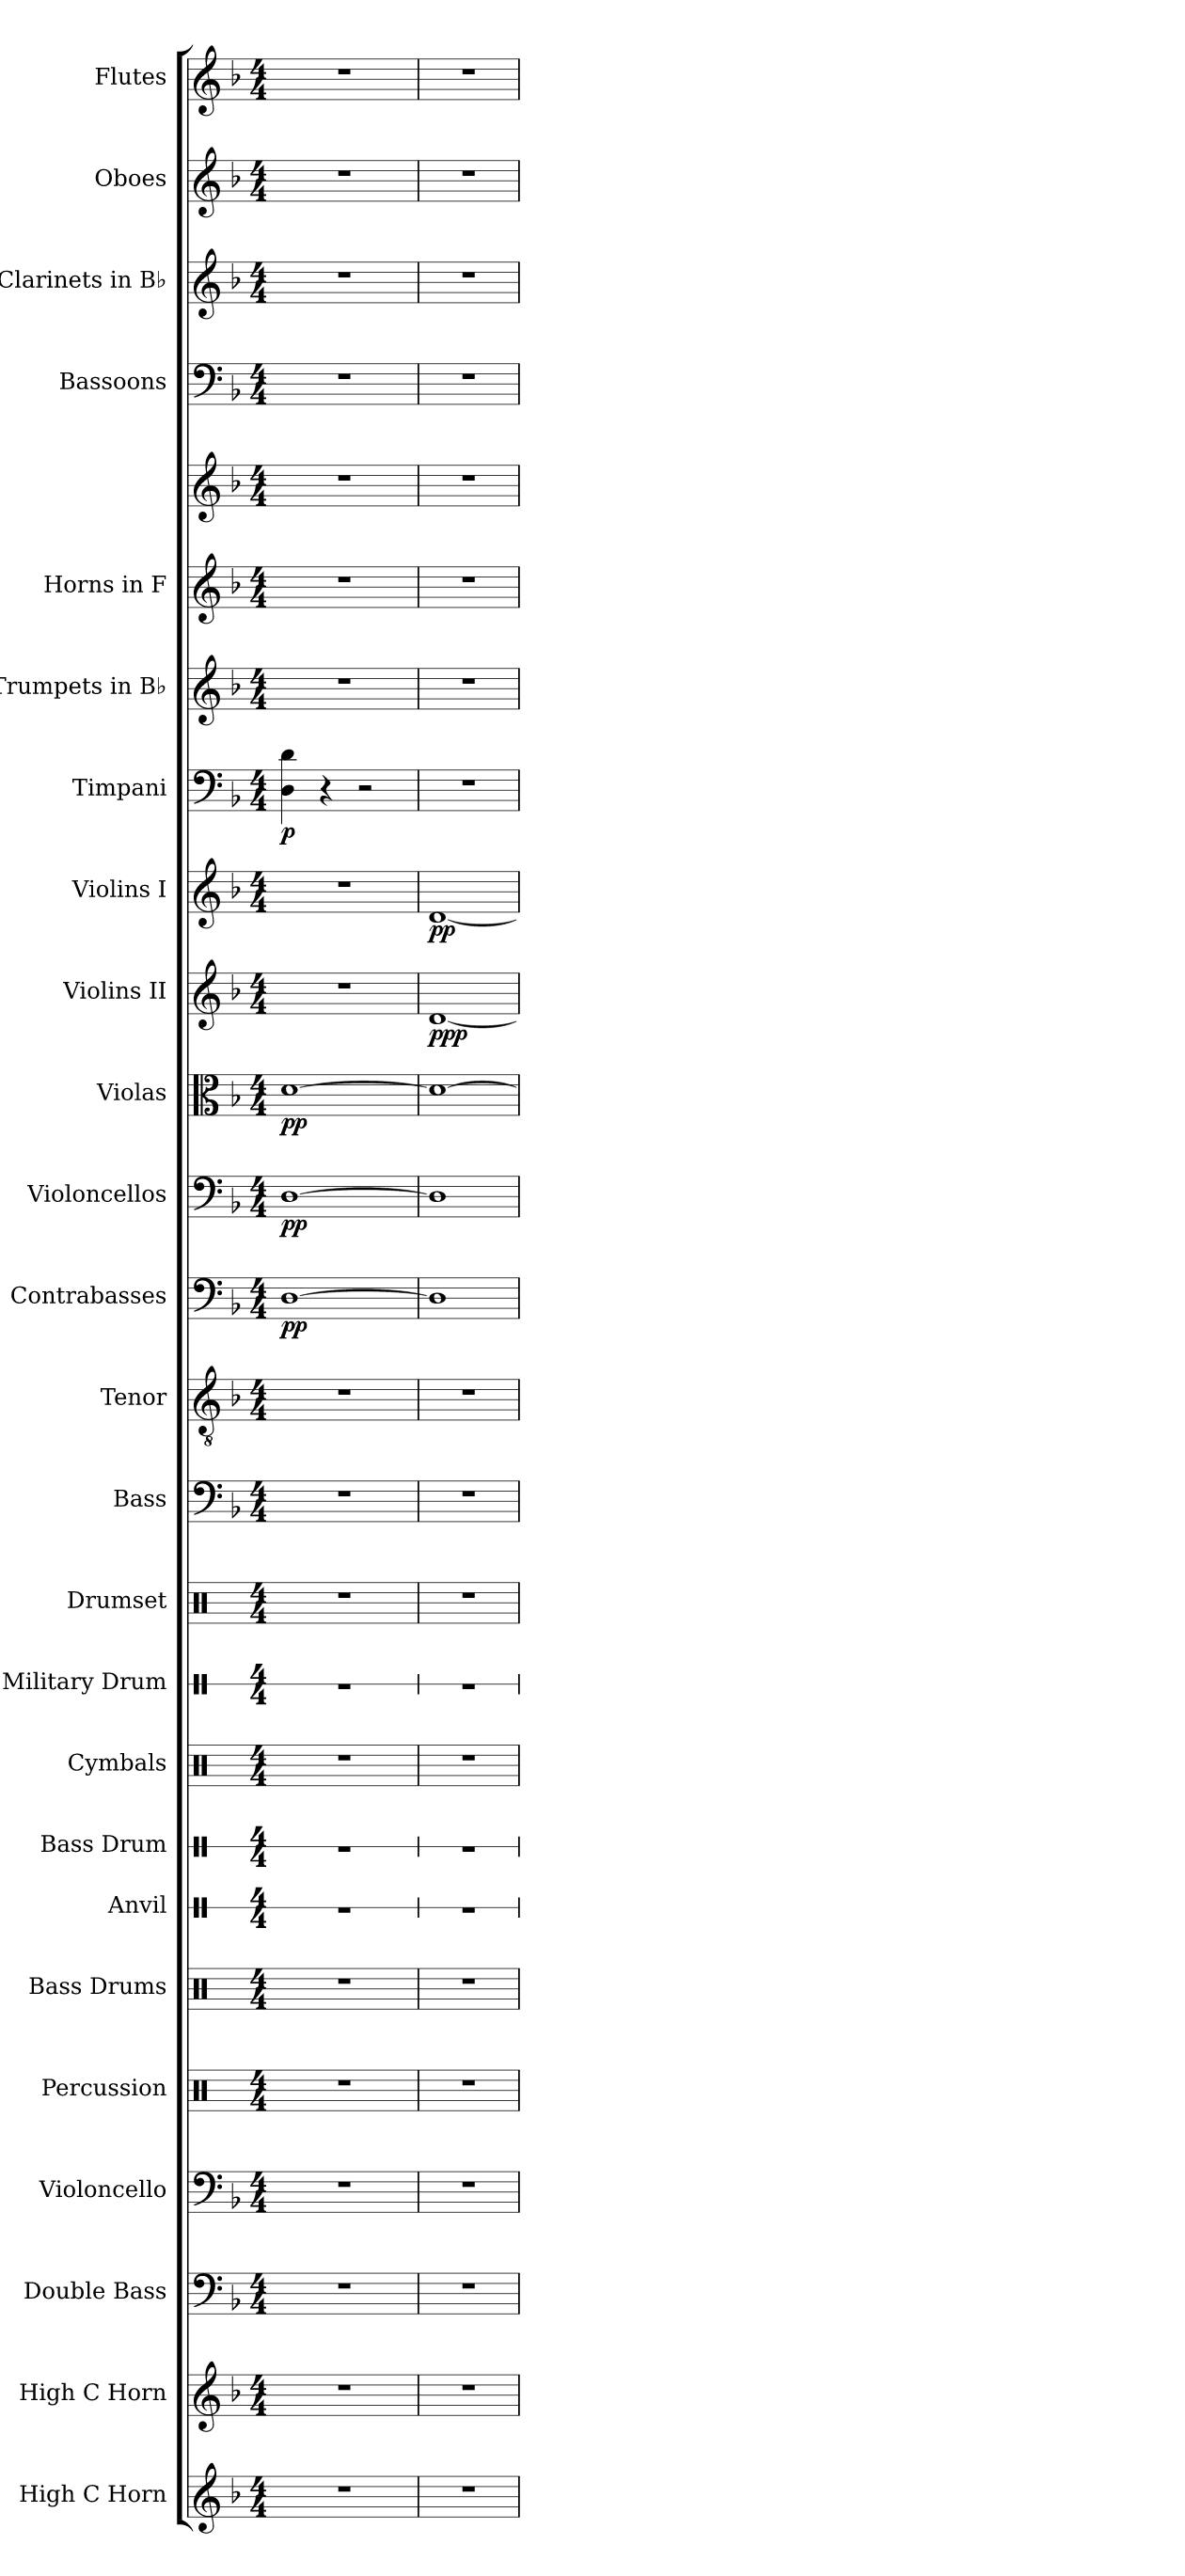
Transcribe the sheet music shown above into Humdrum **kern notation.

**kern	**kern	**kern	**kern	**kern	**kern	**kern	**kern	**kern	**kern	**kern	**kern	**kern	**kern	**dynam	**kern	**dynam	**kern	**dynam	**kern	**dynam	**kern	**dynam	**kern	**dynam	**kern	**kern	**kern	**kern	**kern	**kern	**kern
*part25	*part24	*part23	*part22	*part21	*part20	*part19	*part18	*part17	*part16	*part15	*part14	*part13	*part12	*part12	*part11	*part11	*part10	*part10	*part9	*part9	*part8	*part8	*part7	*part7	*part6	*part5	*part5	*part4	*part3	*part2	*part1
*staff26	*staff25	*staff24	*staff23	*staff22	*staff21	*staff20	*staff19	*staff18	*staff17	*staff16	*staff15	*staff14	*staff13	*staff13	*staff12	*staff12	*staff11	*staff11	*staff10	*staff10	*staff9	*staff9	*staff8	*staff8	*staff7	*staff6	*staff5	*staff4	*staff3	*staff2	*staff1
*I"High C Horn	*I"High C Horn	*I"Double Bass	*I"Violoncello	*I"Percussion	*I"Bass Drums	*I"Anvil	*I"Bass Drum	*I"Cymbals	*I"Military Drum	*I"Drumset	*I"Bass	*I"Tenor	*I"Contrabasses	*	*I"Violoncellos	*	*I"Violas	*	*I"Violins II	*	*I"Violins I	*	*I"Timpani	*	*I"Trumpets in B♭	*I"Horns in F	*	*I"Bassoons	*I"Clarinets in B♭	*I"Oboes	*I"Flutes
*I'H. C Hn.	*I'H. C Hn.	*I'Db.	*I'Vc.	*I'Perc.	*I'B.D.	*I'Anv.	*I'B. Dr.	*I'Cym.	*I'Mil. Dr.	*I'Drs.	*I'B.	*I'T.	*I'Cb.	*	*I'Vc.	*	*I'Vla.	*	*I'Vln. II	*	*I'Vln. I	*	*I'Timp.	*	*	*	*	*I'Bsn.	*	*I'Ob.	*I'Fl.
*	*	*	*	*	*	*stria1	*stria1	*	*stria1	*	*	*	*	*	*	*	*	*	*	*	*	*	*	*	*	*	*	*	*	*	*
*clefG2	*clefG2	*clefF4	*clefF4	*clefX	*clefX	*clefX	*clefX	*clefX	*clefX	*clefX	*clefF4	*clefGv2	*clefF4	*	*clefF4	*	*clefC3	*	*clefG2	*	*clefG2	*	*clefF4	*	*clefG2	*clefG2	*clefG2	*clefF4	*clefG2	*clefG2	*clefG2
*ITrd7c12	*ITrd7c12	*ITrd7c12	*	*	*	*	*	*	*	*	*	*	*ITrd7c12	*	*	*	*	*	*	*	*	*	*	*	*ITrd1c2	*ITrd4c7	*ITrd4c7	*	*ITrd1c2	*	*
*k[b-]	*k[b-]	*k[b-]	*k[b-]	*k[]	*k[]	*k[]	*k[]	*k[]	*k[]	*k[]	*k[b-]	*k[b-]	*k[b-]	*	*k[b-]	*	*k[b-]	*	*k[b-]	*	*k[b-]	*	*k[b-]	*	*k[b-e-a-]	*k[b-e-]	*k[b-e-]	*k[b-]	*k[b-e-a-]	*k[b-]	*k[b-]
*M4/4	*M4/4	*M4/4	*M4/4	*M4/4	*M4/4	*M4/4	*M4/4	*M4/4	*M4/4	*M4/4	*M4/4	*M4/4	*M4/4	*	*M4/4	*	*M4/4	*	*M4/4	*	*M4/4	*	*M4/4	*	*M4/4	*M4/4	*M4/4	*M4/4	*M4/4	*M4/4	*M4/4
=1	=1	=1	=1	=1	=1	=1	=1	=1	=1	=1	=1	=1	=1	=1	=1	=1	=1	=1	=1	=1	=1	=1	=1	=1	=1	=1	=1	=1	=1	=1	=1
!	!	!	!	!	!	!	!	!	!	!	!	!	!	!LO:DY:b	!	!LO:DY:b	!	!LO:DY:b	!	!	!	!	!	!LO:DY:b	!	!	!	!	!	!	!
1r	1r	1r	1r	1r	1r	1r	1r	1r	1r	1r	1r	1r	[1DD	pp	[1D	pp	[1d	pp	1r	.	1r	.	4D\ 4d\	p	1r	1r	1r	1r	1r	1r	1r
.	.	.	.	.	.	.	.	.	.	.	.	.	.	.	.	.	.	.	.	.	.	.	4r	.	.	.	.	.	.	.	.
.	.	.	.	.	.	.	.	.	.	.	.	.	.	.	.	.	.	.	.	.	.	.	2r	.	.	.	.	.	.	.	.
=2	=2	=2	=2	=2	=2	=2	=2	=2	=2	=2	=2	=2	=2	=2	=2	=2	=2	=2	=2	=2	=2	=2	=2	=2	=2	=2	=2	=2	=2	=2	=2
!	!	!	!	!	!	!	!	!	!	!	!	!	!	!	!	!	!	!	!	!LO:DY:b	!	!LO:DY:b	!	!	!	!	!	!	!	!	!
1r	1r	1r	1r	1r	1r	1r	1r	1r	1r	1r	1r	1r	1DD]	.	1D]	.	1d_	.	[1d	ppp	[1d	pp	1r	.	1r	1r	1r	1r	1r	1r	1r
=	=	=	=	=	=	=	=	=	=	=	=	=	=	=	=	=	=	=	=	=	=	=	=	=	=	=	=	=	=	=	=
*-	*-	*-	*-	*-	*-	*-	*-	*-	*-	*-	*-	*-	*-	*-	*-	*-	*-	*-	*-	*-	*-	*-	*-	*-	*-	*-	*-	*-	*-	*-	*-
